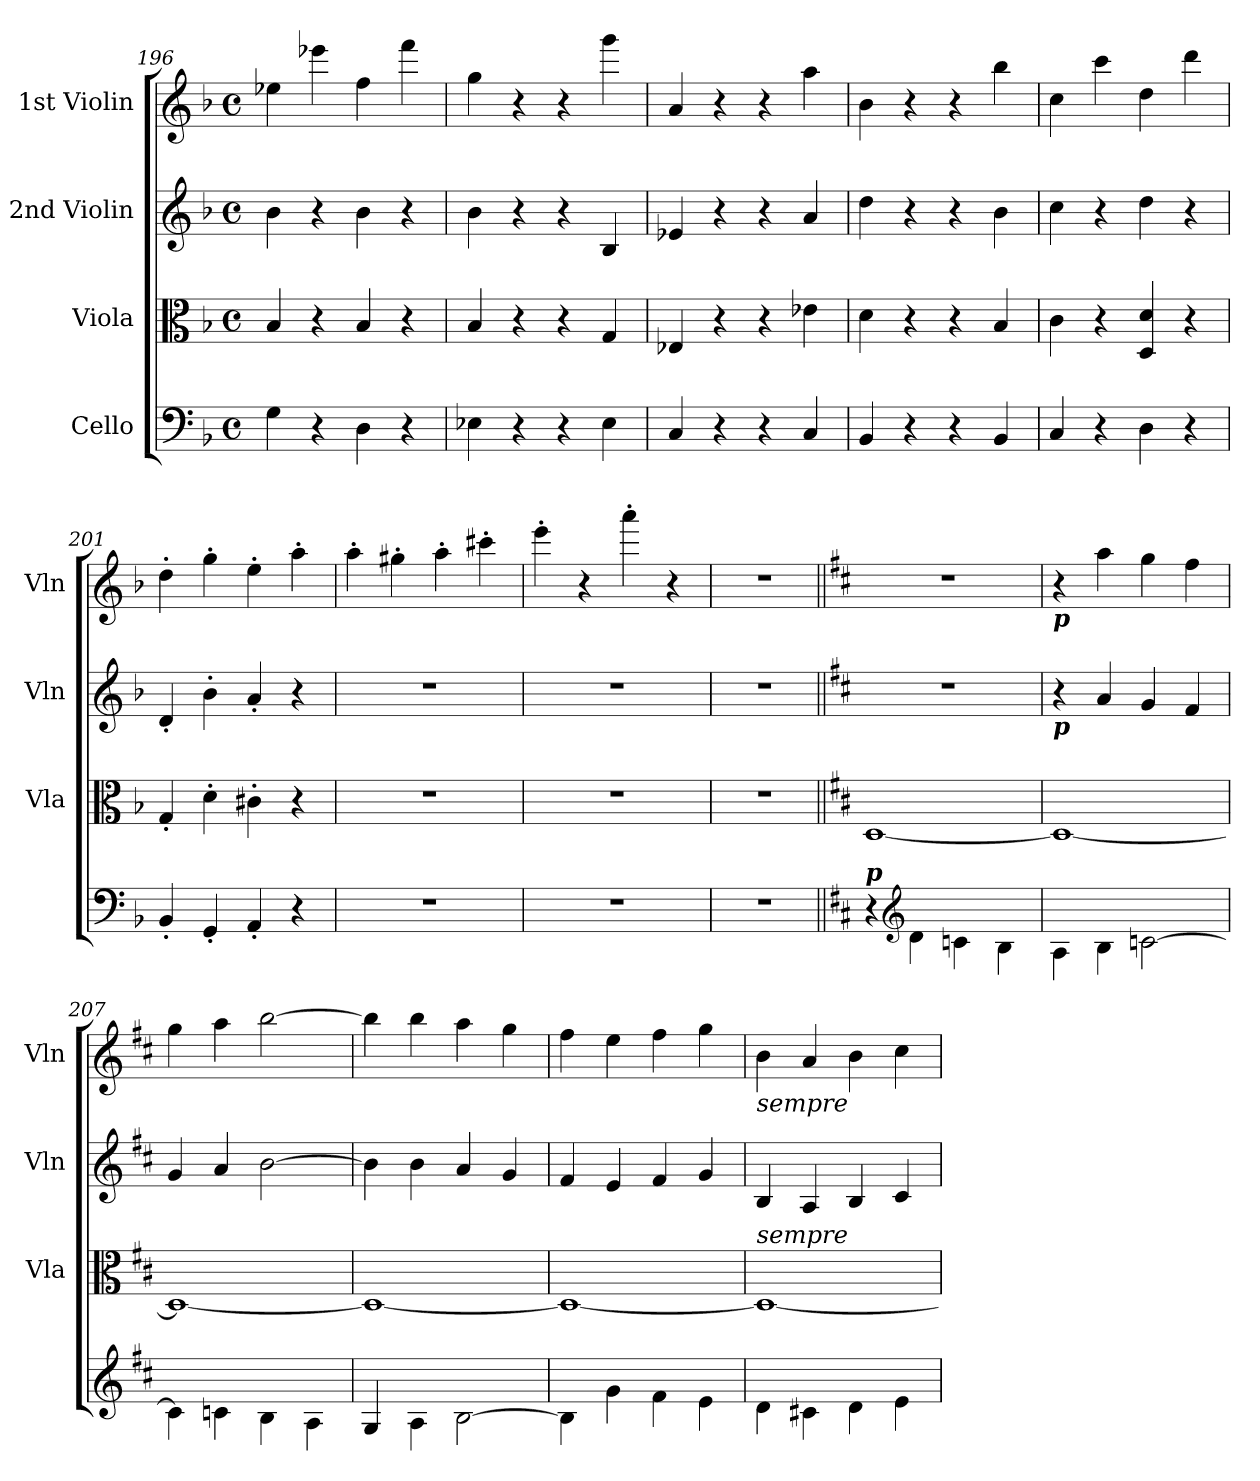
**kern	**kern	**kern	**kern
*part4	*part3	*part2	*part1
*staff4	*staff3	*staff2	*staff1
*I"Cello	*I"Viola	*I"2nd Violin	*I"1st Violin
*	*I'Vla	*I'Vln	*I'Vln
*clefF4	*clefC3	*clefG2	*clefG2
*k[b-]	*k[b-]	*k[b-]	*k[b-]
*F:	*F:	*F:	*F:
*M4/4	*M4/4	*M4/4	*M4/4
*met(c)	*met(c)	*met(c)	*met(c)
=196	=196	=196	=196
4G\	4B-/	4b-\	4ee-X\
4r	4r	4r	4eee-X\
4D\	4B-/	4b-\	4ff\
4r	4r	4r	4fff\
!!LO:LB:g=z
=197	=197	=197	=197
4E-X\	4B-/	4b-\	4gg\
4r	4r	4r	4r
4r	4r	4r	4r
4E-\	4G/	4B-/	4ggg\
=198	=198	=198	=198
4C/	4E-X/	4e-X/	4a/
4r	4r	4r	4r
4r	4r	4r	4r
4C/	4e-X\	4a/	4aa\
=199	=199	=199	=199
4BB-/	4d\	4dd\	4b-\
4r	4r	4r	4r
4r	4r	4r	4r
4BB-/	4B-/	4b-\	4bb-\
=200	=200	=200	=200
4C/	4c\	4cc\	4cc\
4r	4r	4r	4ccc\
4D\	4D/ 4d/	4dd\	4dd\
4r	4r	4r	4ddd\
=201	=201	=201	=201
4BB-'/	4G'/	4d'/	4dd'\
4GG'/	4d'\	4b-'\	4gg'\
4AA'/	4c#X'\	4a'/	4ee'\
4r	4r	4r	4aa'\
=202	=202	=202	=202
1r	1r	1r	4aa'\
.	.	.	4gg#X'\
.	.	.	4aa'\
.	.	.	4ccc#X'\
!!LO:LB:g=z
=203	=203	=203	=203
1r	1r	1r	4eee'\
.	.	.	4r
.	.	.	4aaa'\
.	.	.	4r
=204	=204	=204	=204
1r	1r	1r	1r
=205||	=205||	=205||	=205||
*k[f#c#]	*k[f#c#]	*k[f#c#]	*k[f#c#]
*D:	*D:	*D:	*D:
!LO:TX:a:Bi:t=p	!	!	!
4r	[1D	1r	1r
*clefG2	*	*	*
4d\	.	.	.
4cn\	.	.	.
4B\	.	.	.
=206	=206	=206	=206
!	!	!	!LO:TX:b:Bi:t=p
!	!	!LO:TX:b:Bi:t=p	!
4A\	1D_	4r	4r
4B\	.	4a/	4aa\
[2cn\	.	4g/	4gg\
.	.	4f#/	4ff#\
=207	=207	=207	=207
4c\]	1D_	4g/	4gg\
4cn\	.	4a/	4aa\
4B\	.	[2b\	[2bb\
4A\	.	.	.
=208	=208	=208	=208
4G/	1D_	4b\]	4bb\]
4A\	.	4b\	4bb\
[2B\	.	4a/	4aa\
.	.	4g/	4gg\
!!LO:PB:g=z
=209	=209	=209	=209
4B\]	1D_	4f#/	4ff#\
4g\	.	4e/	4ee\
4f#\	.	4f#/	4ff#\
4e\	.	4g/	4gg\
=210	=210	=210	=210
!	!	!	!LO:TX:b:i:t=sempre
!	!LO:TX:a:i:t=sempre	!	!
4d\	1D_	4B/	4b\
4c#X\	.	4A/	4a/
4d\	.	4B/	4b\
4e\	.	4c#/	4cc#\
=	=	=	=
*-	*-	*-	*-
